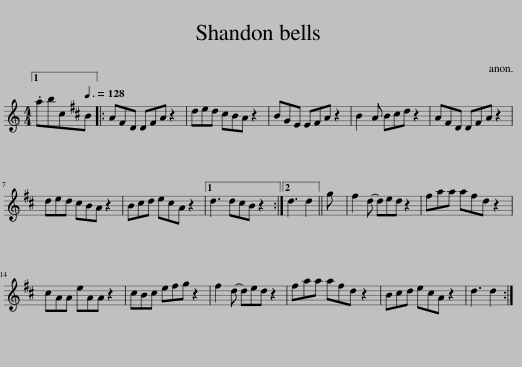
X:1
L:1/8
M:4/4
I:linebreak $
K:C
V:1 treble
V:1
 .abc[Q:3/8=128]B |: A^FD DFA z2 | ded ^cBA z2 | BGE E^FA z2 | B2 A B^cd z2 | %5
 A^FD DFA z2 |$ ded ^cBA z2 | B^cd ecA z2 |1 d3 d^cB z2 :|2 d3 d2 || %10
 g | ^f2 d- ded z2 | ^faa afd z2 |$ ^cAA eAA z2 | ^cBc e^fg z2 | %15
 ^f2 d- ded z2 | ^faa afd z2 | B^cd ecA z2 | d3 d2 :| %19
